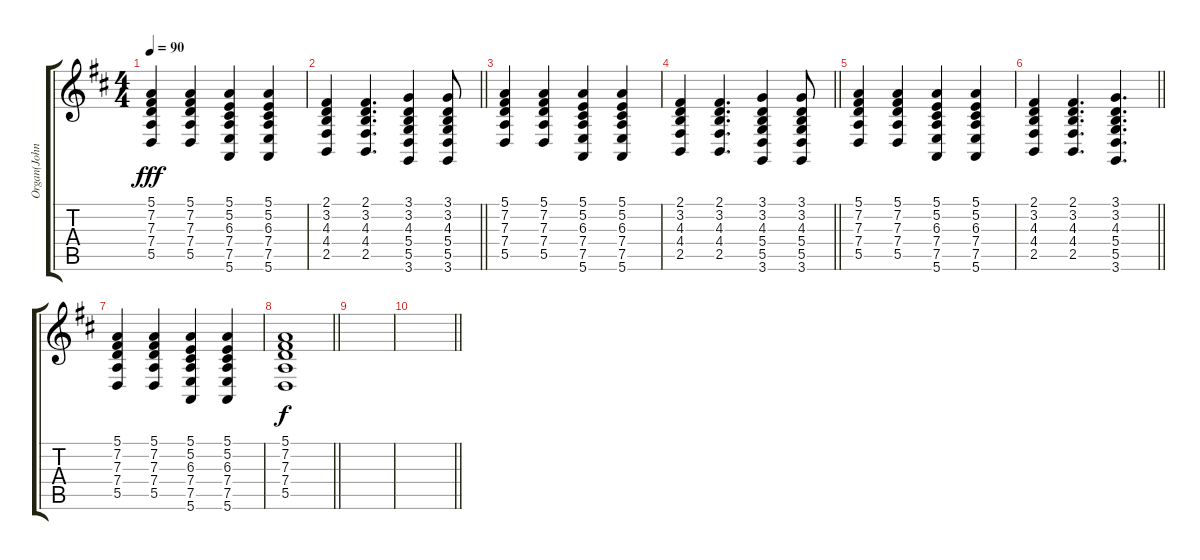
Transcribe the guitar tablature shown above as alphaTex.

\track ("Organ(John Frusciante)" "Organ(John") {instrument stringensemble2}
\staff {score tabs}
\tuning (E4 B3 G3 D3 A2 E2) {hide}
\ts (4 4)
\tempo 90
\clef g2
\ks d
(5.1 7.2 7.3 7.4 5.5).4{dy fff} (5.1 7.2 7.3 7.4 5.5).4 (5.1 5.2 6.3 7.4 7.5 5.6).4 (5.1 5.2 6.3 7.4 7.5 5.6).4 |
\barLineRight lightlight
(2.1 3.2 4.3 4.4 2.5).4 (2.1 3.2 4.3 4.4 2.5).4{d} (3.1 3.2 4.3 5.4 5.5 3.6).4 (3.1 3.2 4.3 5.4 5.5 3.6).8 |
(5.1 7.2 7.3 7.4 5.5).4 (5.1 7.2 7.3 7.4 5.5).4 (5.1 5.2 6.3 7.4 7.5 5.6).4 (5.1 5.2 6.3 7.4 7.5 5.6).4 |
\barLineRight lightlight
(2.1 3.2 4.3 4.4 2.5).4 (2.1 3.2 4.3 4.4 2.5).4{d} (3.1 3.2 4.3 5.4 5.5 3.6).4 (3.1 3.2 4.3 5.4 5.5 3.6).8 |
(5.1 7.2 7.3 7.4 5.5).4 (5.1 7.2 7.3 7.4 5.5).4 (5.1 5.2 6.3 7.4 7.5 5.6).4 (5.1 5.2 6.3 7.4 7.5 5.6).4 |
\barLineRight lightlight
(2.1 3.2 4.3 4.4 2.5).4 (2.1 3.2 4.3 4.4 2.5).4{d} (3.1 3.2 4.3 5.4 5.5 3.6).4{d} |
(5.1 7.2 7.3 7.4 5.5).4 (5.1 7.2 7.3 7.4 5.5).4 (5.1 5.2 6.3 7.4 7.5 5.6).4 (5.1 5.2 6.3 7.4 7.5 5.6).4 |
\barLineRight lightlight
(5.1 7.2 7.3 7.4 5.5).1{dy f} |
|
\barLineRight lightlight
